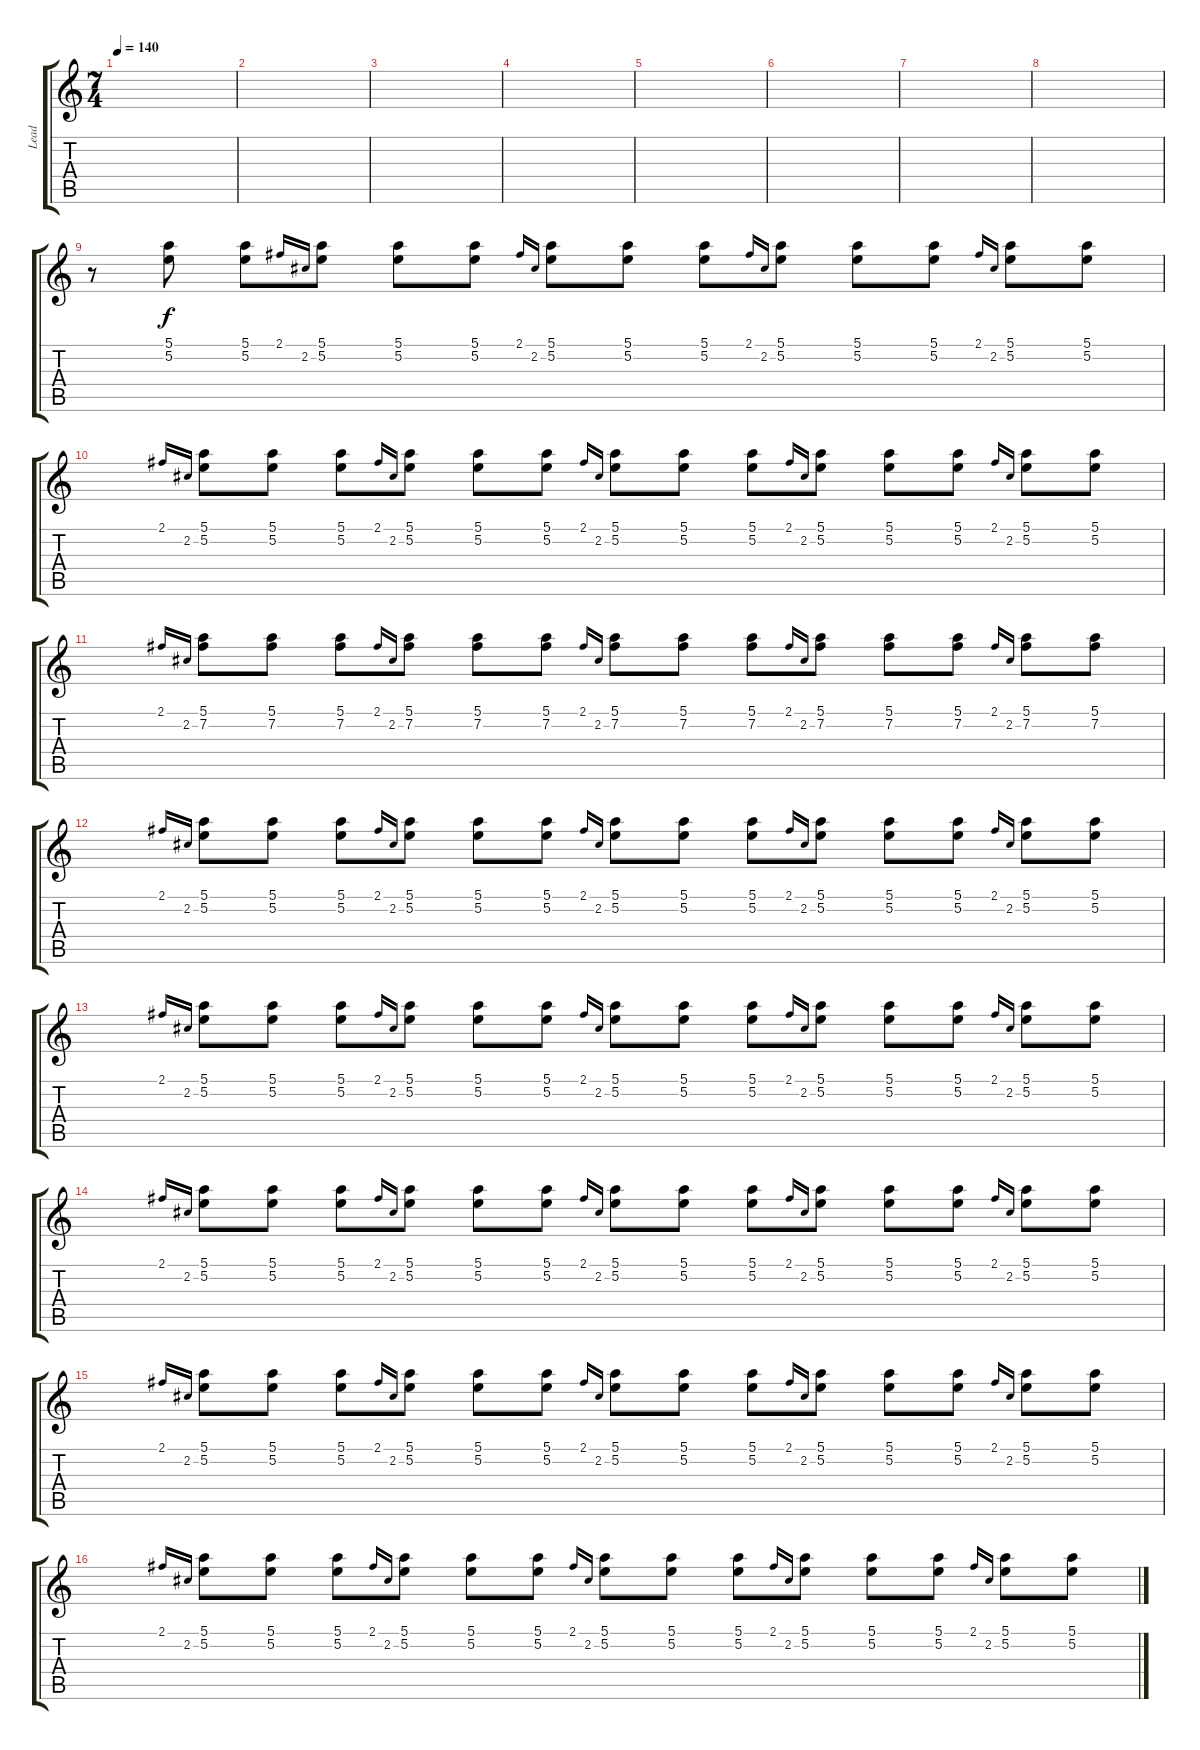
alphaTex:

\track ("Lead" "Lead") {instrument distortionguitar}
\staff {score tabs}
\tuning (E4 B3 G3 D3 A2 E2) {hide}
\ts (7 4)
\tempo 140
\clef g2
\ks c
|
|
|
|
|
|
|
|
r.8 (5.1 5.2).8 (5.1 5.2).8 2.1.16{gr onbeat} 2.2.16{gr onbeat} (5.1 5.2).8 (5.1 5.2).8 (5.1 5.2).8 2.1.16{gr onbeat} 2.2.16{gr onbeat} (5.1 5.2).8 (5.1 5.2).8 (5.1 5.2).8 2.1.16{gr onbeat} 2.2.16{gr onbeat} (5.1 5.2).8 (5.1 5.2).8 (5.1 5.2).8 2.1.16{gr onbeat} 2.2.16{gr onbeat} (5.1 5.2).8 (5.1 5.2).8 |
2.1.16{gr onbeat} 2.2.16{gr onbeat} (5.1 5.2).8 (5.1 5.2).8 (5.1 5.2).8 2.1.16{gr onbeat} 2.2.16{gr onbeat} (5.1 5.2).8 (5.1 5.2).8 (5.1 5.2).8 2.1.16{gr onbeat} 2.2.16{gr onbeat} (5.1 5.2).8 (5.1 5.2).8 (5.1 5.2).8 2.1.16{gr onbeat} 2.2.16{gr onbeat} (5.1 5.2).8 (5.1 5.2).8 (5.1 5.2).8 2.1.16{gr onbeat} 2.2.16{gr onbeat} (5.1 5.2).8 (5.1 5.2).8 |
2.1.16{gr onbeat} 2.2.16{gr onbeat} (5.1 7.2).8 (5.1 7.2).8 (5.1 7.2).8 2.1.16{gr onbeat} 2.2.16{gr onbeat} (5.1 7.2).8 (5.1 7.2).8 (5.1 7.2).8 2.1.16{gr onbeat} 2.2.16{gr onbeat} (5.1 7.2).8 (5.1 7.2).8 (5.1 7.2).8 2.1.16{gr onbeat} 2.2.16{gr onbeat} (5.1 7.2).8 (5.1 7.2).8 (5.1 7.2).8 2.1.16{gr onbeat} 2.2.16{gr onbeat} (5.1 7.2).8 (5.1 7.2).8 |
2.1.16{gr onbeat} 2.2.16{gr onbeat} (5.1 5.2).8 (5.1 5.2).8 (5.1 5.2).8 2.1.16{gr onbeat} 2.2.16{gr onbeat} (5.1 5.2).8 (5.1 5.2).8 (5.1 5.2).8 2.1.16{gr onbeat} 2.2.16{gr onbeat} (5.1 5.2).8 (5.1 5.2).8 (5.1 5.2).8 2.1.16{gr onbeat} 2.2.16{gr onbeat} (5.1 5.2).8 (5.1 5.2).8 (5.1 5.2).8 2.1.16{gr onbeat} 2.2.16{gr onbeat} (5.1 5.2).8 (5.1 5.2).8 |
2.1.16{gr onbeat} 2.2.16{gr onbeat} (5.1 5.2).8 (5.1 5.2).8 (5.1 5.2).8 2.1.16{gr onbeat} 2.2.16{gr onbeat} (5.1 5.2).8 (5.1 5.2).8 (5.1 5.2).8 2.1.16{gr onbeat} 2.2.16{gr onbeat} (5.1 5.2).8 (5.1 5.2).8 (5.1 5.2).8 2.1.16{gr onbeat} 2.2.16{gr onbeat} (5.1 5.2).8 (5.1 5.2).8 (5.1 5.2).8 2.1.16{gr onbeat} 2.2.16{gr onbeat} (5.1 5.2).8 (5.1 5.2).8 |
2.1.16{gr onbeat} 2.2.16{gr onbeat} (5.1 5.2).8 (5.1 5.2).8 (5.1 5.2).8 2.1.16{gr onbeat} 2.2.16{gr onbeat} (5.1 5.2).8 (5.1 5.2).8 (5.1 5.2).8 2.1.16{gr onbeat} 2.2.16{gr onbeat} (5.1 5.2).8 (5.1 5.2).8 (5.1 5.2).8 2.1.16{gr onbeat} 2.2.16{gr onbeat} (5.1 5.2).8 (5.1 5.2).8 (5.1 5.2).8 2.1.16{gr onbeat} 2.2.16{gr onbeat} (5.1 5.2).8 (5.1 5.2).8 |
2.1.16{gr onbeat} 2.2.16{gr onbeat} (5.1 5.2).8 (5.1 5.2).8 (5.1 5.2).8 2.1.16{gr onbeat} 2.2.16{gr onbeat} (5.1 5.2).8 (5.1 5.2).8 (5.1 5.2).8 2.1.16{gr onbeat} 2.2.16{gr onbeat} (5.1 5.2).8 (5.1 5.2).8 (5.1 5.2).8 2.1.16{gr onbeat} 2.2.16{gr onbeat} (5.1 5.2).8 (5.1 5.2).8 (5.1 5.2).8 2.1.16{gr onbeat} 2.2.16{gr onbeat} (5.1 5.2).8 (5.1 5.2).8 |
2.1.16{gr onbeat} 2.2.16{gr onbeat} (5.1 5.2).8 (5.1 5.2).8 (5.1 5.2).8 2.1.16{gr onbeat} 2.2.16{gr onbeat} (5.1 5.2).8 (5.1 5.2).8 (5.1 5.2).8 2.1.16{gr onbeat} 2.2.16{gr onbeat} (5.1 5.2).8 (5.1 5.2).8 (5.1 5.2).8 2.1.16{gr onbeat} 2.2.16{gr onbeat} (5.1 5.2).8 (5.1 5.2).8 (5.1 5.2).8 2.1.16{gr onbeat} 2.2.16{gr onbeat} (5.1 5.2).8 (5.1 5.2).8
